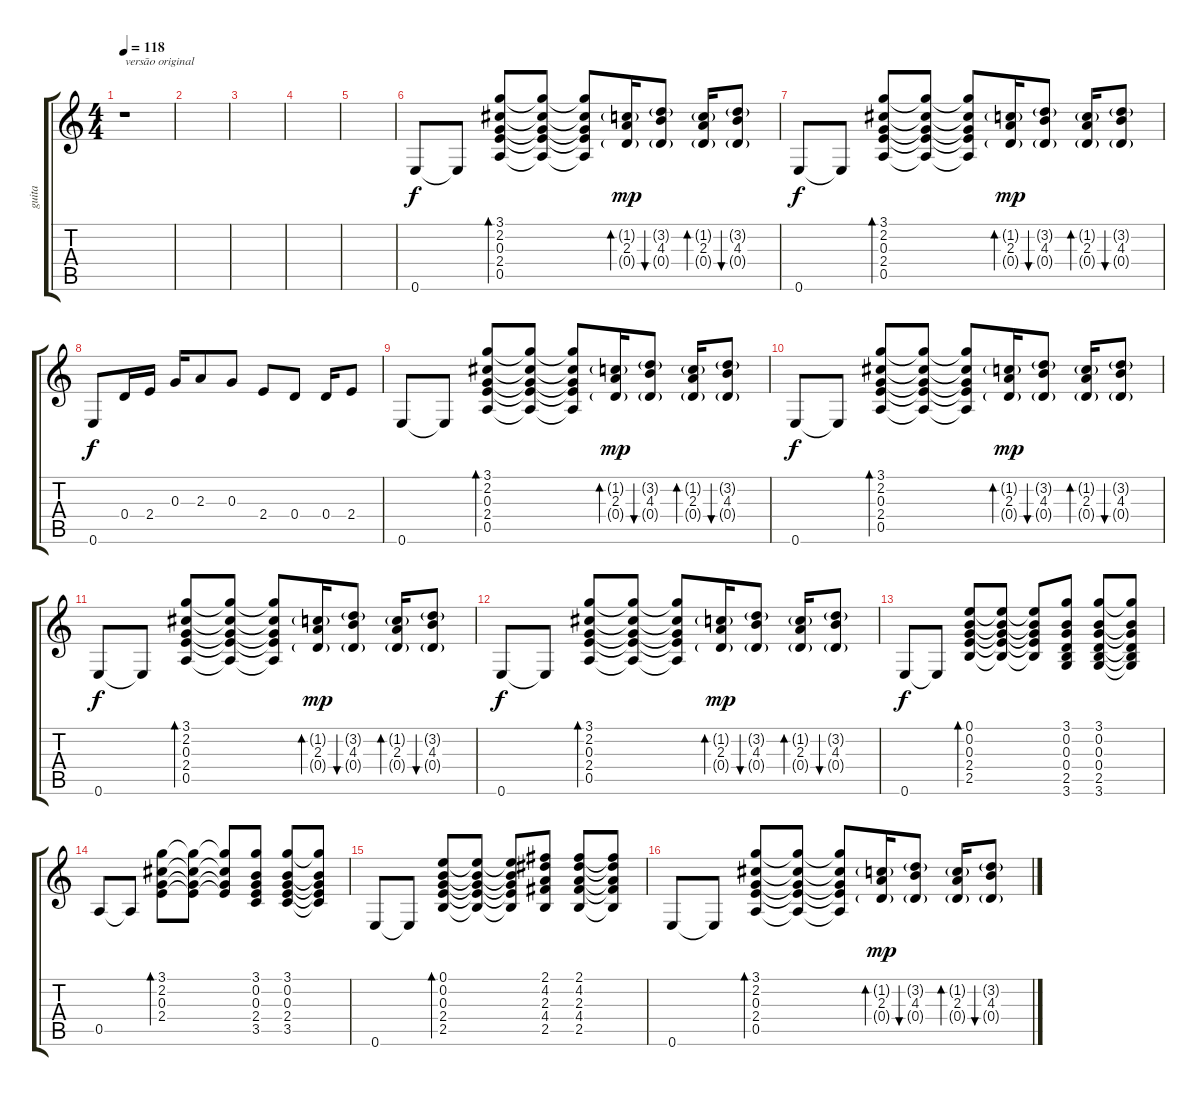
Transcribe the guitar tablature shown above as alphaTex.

\track ("guita" "guita") {instrument acousticguitarsteel}
\staff {score tabs}
\tuning (E4 B3 G3 D3 A2 E2) {hide}
\ts (4 4)
\tempo 118
\clef g2
\ks c
r.1{txt "versão original" dy f instrument acousticguitarsteel} |
|
|
|
|
0.6.8 0.6{t}.8 (3.1 2.2 0.3 2.4 0.5).8{bd 30} (3.1{t} 2.2{t} 0.3{t} 2.4{t} 0.5{t}).8 (3.1{t} 2.2{t} 0.3{t} 2.4{t} 0.5{t}).8 (1.2{g} 2.3 0.4{g}).16{bd 30 dy mp} (3.2{g} 4.3 0.4{g}).8{bu 30} (1.2{g} 2.3 0.4{g}).16{bd 30} (3.2{g} 4.3 0.4{g}).8{bu 30} |
0.6.8{dy f} 0.6{t}.8 (3.1 2.2 0.3 2.4 0.5).8{bd 30} (3.1{t} 2.2{t} 0.3{t} 2.4{t} 0.5{t}).8 (3.1{t} 2.2{t} 0.3{t} 2.4{t} 0.5{t}).8 (1.2{g} 2.3 0.4{g}).16{bd 30 dy mp} (3.2{g} 4.3 0.4{g}).8{bu 30} (1.2{g} 2.3 0.4{g}).16{bd 30} (3.2{g} 4.3 0.4{g}).8{bu 30} |
0.6.8{dy f} 0.4.16 2.4.16 0.3.16 2.3.8 0.3.8 2.4.8 0.4.8 0.4.16 2.4.8 |
\section ("" "")
0.6.8 0.6{t}.8 (3.1 2.2 0.3 2.4 0.5).8{bd 30} (3.1{t} 2.2{t} 0.3{t} 2.4{t} 0.5{t}).8 (3.1{t} 2.2{t} 0.3{t} 2.4{t} 0.5{t}).8 (1.2{g} 2.3 0.4{g}).16{bd 30 dy mp} (3.2{g} 4.3 0.4{g}).8{bu 30} (1.2{g} 2.3 0.4{g}).16{bd 30} (3.2{g} 4.3 0.4{g}).8{bu 30} |
0.6.8{dy f} 0.6{t}.8 (3.1 2.2 0.3 2.4 0.5).8{bd 30} (3.1{t} 2.2{t} 0.3{t} 2.4{t} 0.5{t}).8 (3.1{t} 2.2{t} 0.3{t} 2.4{t} 0.5{t}).8 (1.2{g} 2.3 0.4{g}).16{bd 30 dy mp} (3.2{g} 4.3 0.4{g}).8{bu 30} (1.2{g} 2.3 0.4{g}).16{bd 30} (3.2{g} 4.3 0.4{g}).8{bu 30} |
0.6.8{dy f} 0.6{t}.8 (3.1 2.2 0.3 2.4 0.5).8{bd 30} (3.1{t} 2.2{t} 0.3{t} 2.4{t} 0.5{t}).8 (3.1{t} 2.2{t} 0.3{t} 2.4{t} 0.5{t}).8 (1.2{g} 2.3 0.4{g}).16{bd 30 dy mp} (3.2{g} 4.3 0.4{g}).8{bu 30} (1.2{g} 2.3 0.4{g}).16{bd 30} (3.2{g} 4.3 0.4{g}).8{bu 30} |
0.6.8{dy f} 0.6{t}.8 (3.1 2.2 0.3 2.4 0.5).8{bd 30} (3.1{t} 2.2{t} 0.3{t} 2.4{t} 0.5{t}).8 (3.1{t} 2.2{t} 0.3{t} 2.4{t} 0.5{t}).8 (1.2{g} 2.3 0.4{g}).16{bd 30 dy mp} (3.2{g} 4.3 0.4{g}).8{bu 30} (1.2{g} 2.3 0.4{g}).16{bd 30} (3.2{g} 4.3 0.4{g}).8{bu 30} |
0.6.8{dy f} 0.6{t}.8 (0.1 0.2 0.3 2.4 2.5).8{bd 30} (0.1{t} 0.2{t} 0.3{t} 2.4{t} 2.5{t}).8 (0.1{t} 0.2{t} 0.3{t} 2.4{t} 2.5{t}).8 (3.1 0.2 0.3 0.4 2.5 3.6).8 (3.1 0.2 0.3 0.4 2.5 3.6).8 (3.1{t} 0.2{t} 0.3{t} 0.4{t} 2.5{t} 3.6{t}).8 |
0.5.8 0.5{t}.8 (3.1 2.2 0.3 2.4).8{bd 30} (3.1{t} 2.2{t} 0.3{t} 2.4{t}).8 (3.1{t} 2.2{t} 0.3{t} 2.4{t}).8 (3.1 0.2 0.3 2.4 3.5).8 (3.1 0.2 0.3 2.4 3.5).8 (3.1{t} 0.2{t} 0.3{t} 2.4{t} 3.5{t}).8 |
0.6.8 0.6{t}.8 (0.1 0.2 0.3 2.4 2.5).8{bd 30} (0.1{t} 0.2{t} 0.3{t} 2.4{t} 2.5{t}).8 (0.1{t} 0.2{t} 0.3{t} 2.4{t} 2.5{t}).8 (2.1 4.2 2.3 4.4 2.5).8 (2.1 4.2 2.3 4.4 2.5).8 (2.1{t} 4.2{t} 2.3{t} 4.4{t} 2.5{t}).8 |
0.6.8 0.6{t}.8 (3.1 2.2 0.3 2.4 0.5).8{bd 30} (3.1{t} 2.2{t} 0.3{t} 2.4{t} 0.5{t}).8 (3.1{t} 2.2{t} 0.3{t} 2.4{t} 0.5{t}).8 (1.2{g} 2.3 0.4{g}).16{bd 30 dy mp} (3.2{g} 4.3 0.4{g}).8{bu 30} (1.2{g} 2.3 0.4{g}).16{bd 30} (3.2{g} 4.3 0.4{g}).8{bu 30}
